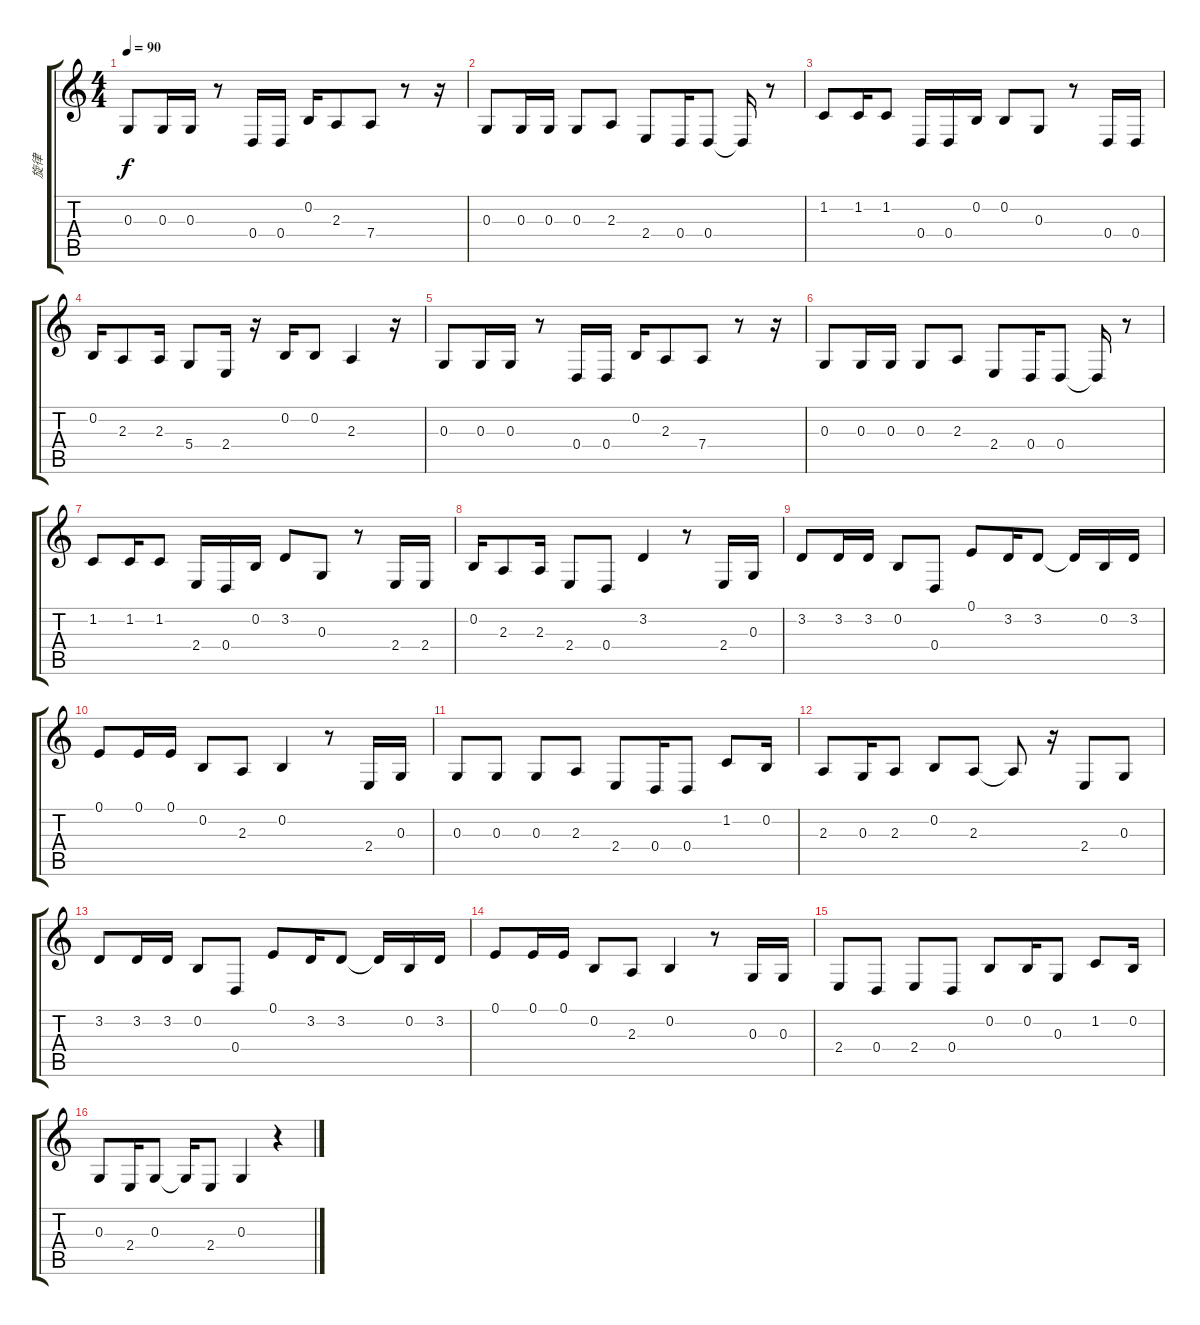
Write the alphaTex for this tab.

\track ("旋律" "旋律") {instrument tenorsax}
\staff {score tabs}
\tuning (E4 B3 G3 D3 A2 E2) {hide}
\ts (4 4)
\tempo 90
\clef g2
\ks c
0.3.8{dy f} 0.3.16 0.3.16 r.8 0.4.16 0.4.16 0.2.16 2.3.8 7.4.8 r.8 r.16 |
0.3.8 0.3.16 0.3.16 0.3.8 2.3.8 2.4.8 0.4.16 0.4.8 0.4{t}.16 r.8 |
1.2.8 1.2.16 1.2.8 0.4.16 0.4.16 0.2.16 0.2.8 0.3.8 r.8 0.4.16 0.4.16 |
0.2.16 2.3.8 2.3.16 5.4.8 2.4.16 r.16 0.2.16 0.2.8 2.3.4 r.16 |
0.3.8 0.3.16 0.3.16 r.8 0.4.16 0.4.16 0.2.16 2.3.8 7.4.8 r.8 r.16 |
0.3.8 0.3.16 0.3.16 0.3.8 2.3.8 2.4.8 0.4.16 0.4.8 0.4{t}.16 r.8 |
1.2.8 1.2.16 1.2.8 2.4.16 0.4.16 0.2.16 3.2.8 0.3.8 r.8 2.4.16 2.4.16 |
0.2.16 2.3.8 2.3.16 2.4.8 0.4.8 3.2.4 r.8 2.4.16 0.3.16 |
3.2.8 3.2.16 3.2.16 0.2.8 0.4.8 0.1.8 3.2.16 3.2.8 3.2{t}.16 0.2.16 3.2.16 |
0.1.8 0.1.16 0.1.16 0.2.8 2.3.8 0.2.4 r.8 2.4.16 0.3.16 |
0.3.8 0.3.8 0.3.8 2.3.8 2.4.8 0.4.16 0.4.8 1.2.8 0.2.16 |
2.3.8 0.3.16 2.3.8 0.2.8 2.3.8 2.3{t}.8 r.16 2.4.8 0.3.8 |
3.2.8 3.2.16 3.2.16 0.2.8 0.4.8 0.1.8{txt ""} 3.2.16 3.2.8 3.2{t}.16 0.2.16 3.2.16 |
0.1.8 0.1.16 0.1.16 0.2.8 2.3.8 0.2.4 r.8 0.3.16 0.3.16 |
2.4.8 0.4.8 2.4.8 0.4.8 0.2.8 0.2.16 0.3.8 1.2.8 0.2.16 |
0.3.8 2.4.16 0.3.8 0.3{t}.16 2.4.8 0.3.4 r.4
